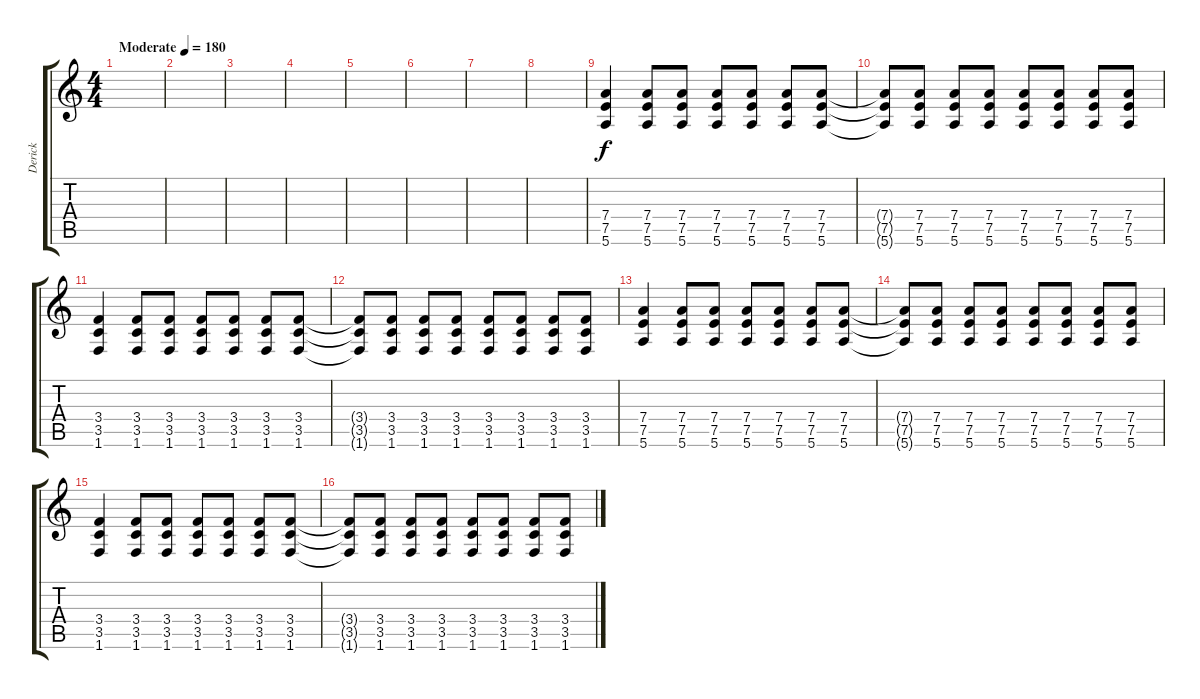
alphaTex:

\track ("Derick" "Derick") {instrument overdrivenguitar}
\staff {score tabs}
\tuning (E4 B3 G3 D3 A2 E2) {hide}
\ts (4 4)
\tempo (180 "Moderate")
\clef g2
\ks c
|
|
|
|
|
|
|
|
(7.4 7.5 5.6).4 (7.4 7.5 5.6).8 (7.4 7.5 5.6).8 (7.4 7.5 5.6).8 (7.4 7.5 5.6).8 (7.4 7.5 5.6).8 (7.4 7.5 5.6).8 |
(7.4{t} 7.5{t} 5.6{t}).8 (7.4 7.5 5.6).8 (7.4 7.5 5.6).8 (7.4 7.5 5.6).8 (7.4 7.5 5.6).8 (7.4 7.5 5.6).8 (7.4 7.5 5.6).8 (7.4 7.5 5.6).8 |
(3.4 3.5 1.6).4 (3.4 3.5 1.6).8 (3.4 3.5 1.6).8 (3.4 3.5 1.6).8 (3.4 3.5 1.6).8 (3.4 3.5 1.6).8 (3.4 3.5 1.6).8 |
(3.4{t} 3.5{t} 1.6{t}).8 (3.4 3.5 1.6).8 (3.4 3.5 1.6).8 (3.4 3.5 1.6).8 (3.4 3.5 1.6).8 (3.4 3.5 1.6).8 (3.4 3.5 1.6).8 (3.4 3.5 1.6).8 |
(7.4 7.5 5.6).4 (7.4 7.5 5.6).8 (7.4 7.5 5.6).8 (7.4 7.5 5.6).8 (7.4 7.5 5.6).8 (7.4 7.5 5.6).8 (7.4 7.5 5.6).8 |
(7.4{t} 7.5{t} 5.6{t}).8 (7.4 7.5 5.6).8 (7.4 7.5 5.6).8 (7.4 7.5 5.6).8 (7.4 7.5 5.6).8 (7.4 7.5 5.6).8 (7.4 7.5 5.6).8 (7.4 7.5 5.6).8 |
(3.4 3.5 1.6).4 (3.4 3.5 1.6).8 (3.4 3.5 1.6).8 (3.4 3.5 1.6).8 (3.4 3.5 1.6).8 (3.4 3.5 1.6).8 (3.4 3.5 1.6).8 |
(3.4{t} 3.5{t} 1.6{t}).8 (3.4 3.5 1.6).8 (3.4 3.5 1.6).8 (3.4 3.5 1.6).8 (3.4 3.5 1.6).8 (3.4 3.5 1.6).8 (3.4 3.5 1.6).8 (3.4 3.5 1.6).8
